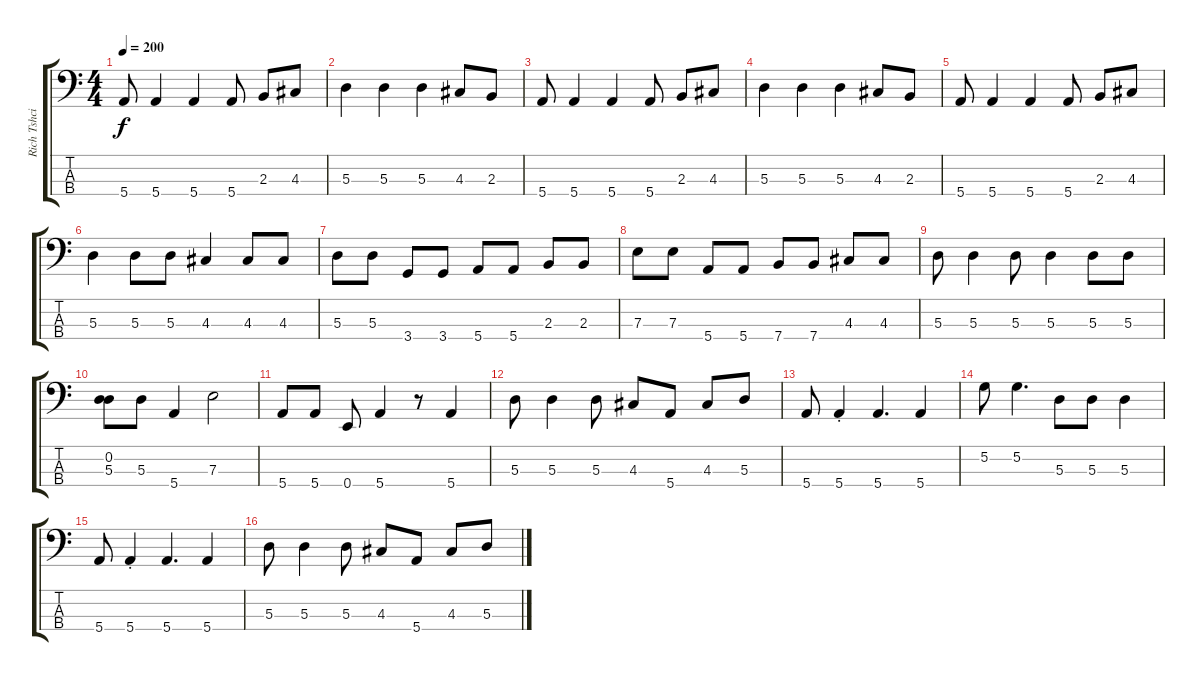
\track ("Rich Tshcirhart" "Rich Tshci") {instrument electricbassfinger}
\staff {score tabs}
\tuning (G2 D2 A1 E1) {hide}
\ts (4 4)
\tempo 200
\clef f4
\ks c
5.4.8{dy f} 5.4.4 5.4.4 5.4.8 2.3.8 4.3.8 |
5.3.4 5.3.4 5.3.4 4.3.8 2.3.8 |
5.4.8 5.4.4 5.4.4 5.4.8 2.3.8 4.3.8 |
5.3.4 5.3.4 5.3.4 4.3.8 2.3.8 |
5.4.8 5.4.4 5.4.4 5.4.8 2.3.8 4.3.8 |
5.3.4 5.3.8 5.3.8 4.3.4 4.3.8 4.3.8 |
5.3.8 5.3.8 3.4.8 3.4.8 5.4.8 5.4.8 2.3.8 2.3.8 |
7.3.8 7.3.8 5.4.8 5.4.8 7.4.8 7.4.8 4.3.8 4.3.8 |
5.3.8 5.3.4 5.3.8 5.3.4 5.3.8 5.3.8 |
(0.2 5.3).8 5.3.8 5.4.4 7.3.2 |
5.4.8 5.4.8 0.4.8 5.4.4 r.8 5.4.4 |
5.3.8 5.3.4 5.3.8 4.3.8 5.4.8 4.3.8 5.3.8 |
5.4.8 5.4{st}.4 5.4.4{d} 5.4.4 |
5.2.8 5.2.4{d} 5.3.8 5.3.8 5.3.4 |
5.4.8 5.4{st}.4 5.4.4{d} 5.4.4 |
5.3.8 5.3.4 5.3.8 4.3.8 5.4.8 4.3.8 5.3.8
